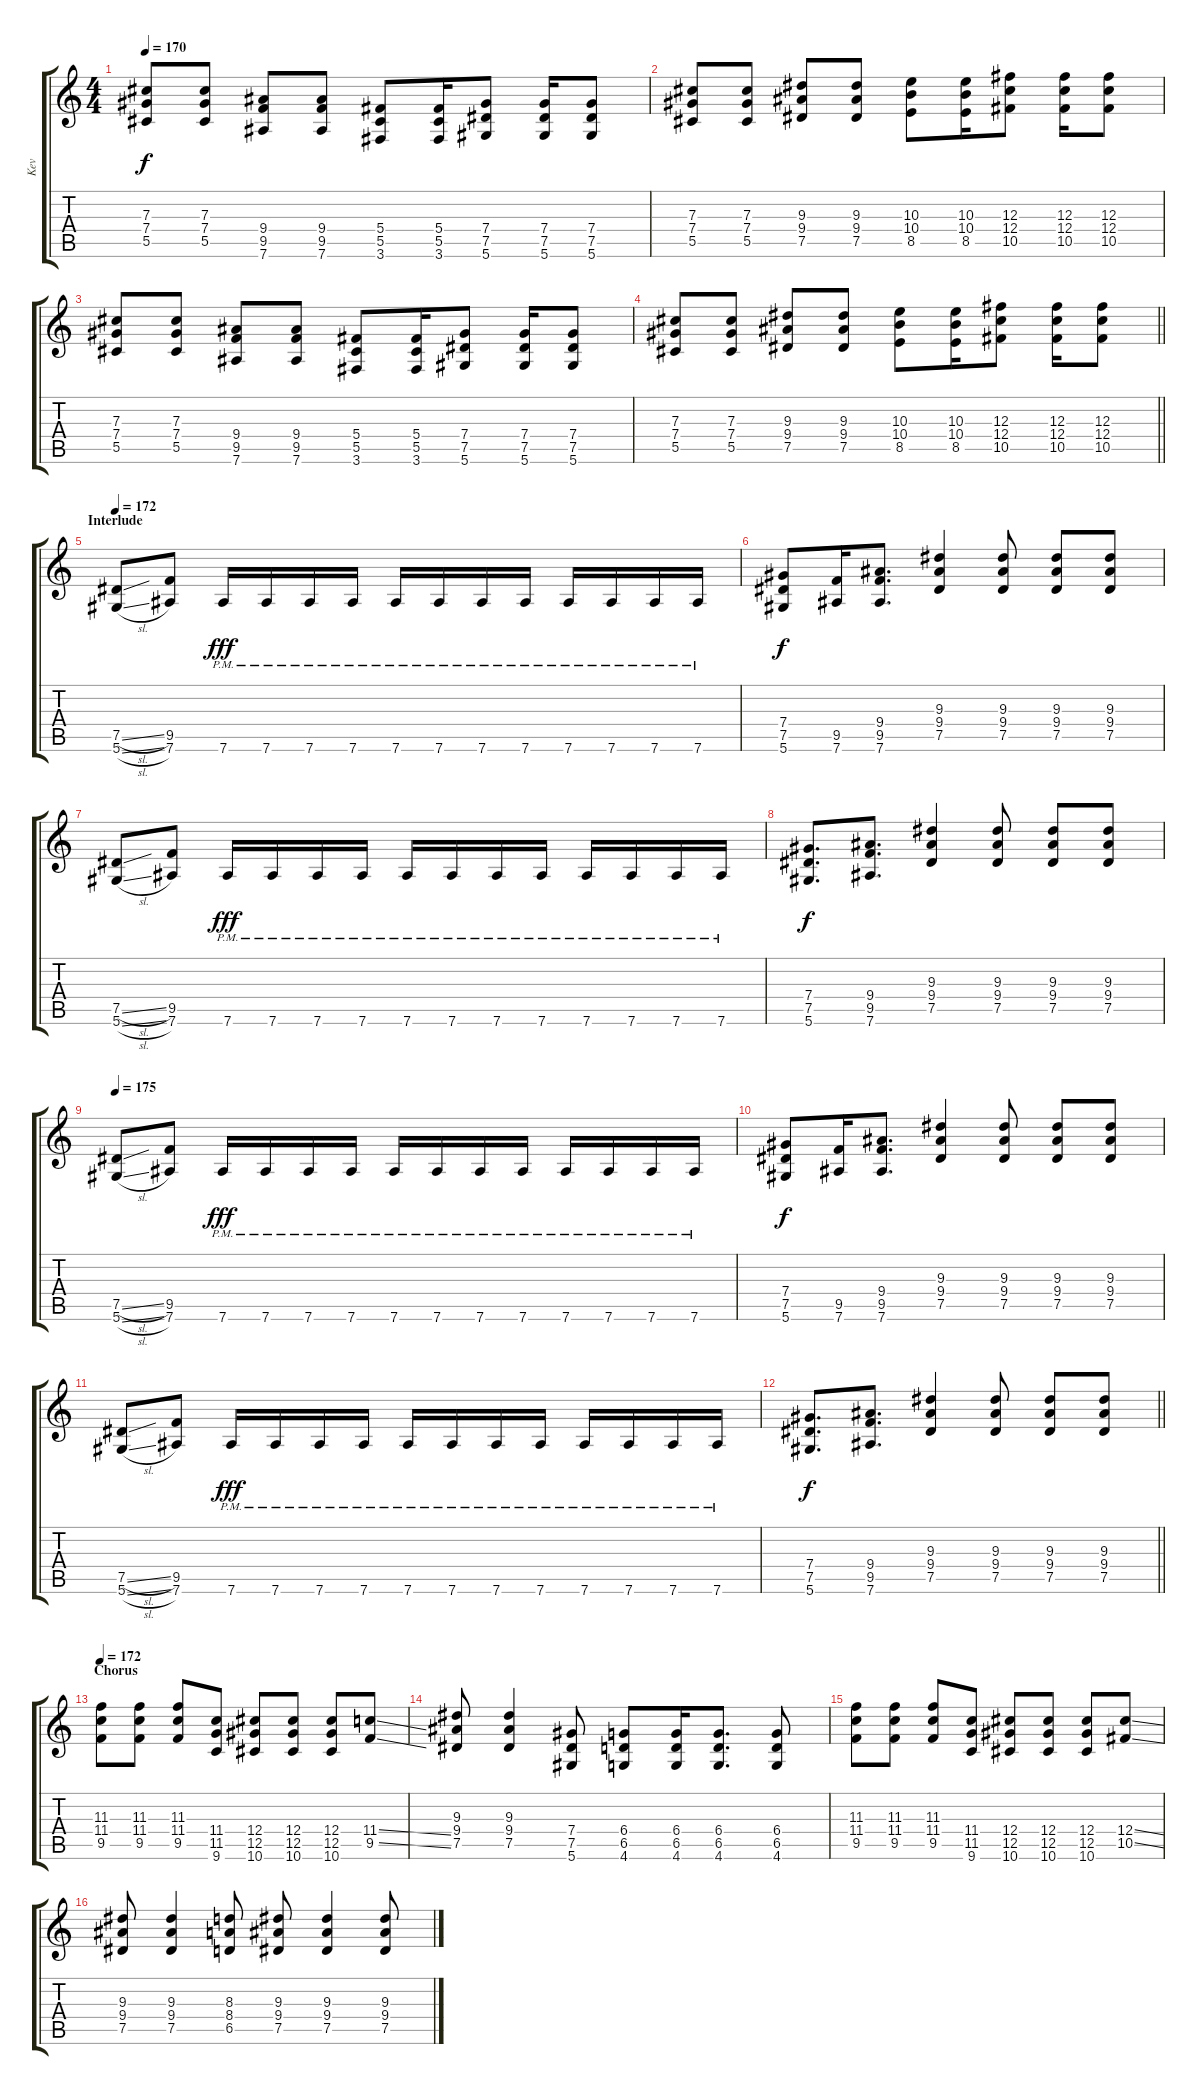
\track ("Kev" "Kev") {instrument distortionguitar}
\staff {score tabs}
\tuning (Eb4 Bb3 Gb3 Db3 Ab2 Eb2) {hide}
\ts (4 4)
\tempo 170
\clef g2
\ks c
(7.3 7.4 5.5).8{dy f} (7.3 7.4 5.5).8 (9.4 9.5 7.6).8 (9.4 9.5 7.6).8 (5.4 5.5 3.6).8 (5.4 5.5 3.6).16 (7.4 7.5 5.6).8 (7.4 7.5 5.6).16 (7.4 7.5 5.6).8 |
(7.3 7.4 5.5).8 (7.3 7.4 5.5).8 (9.3 9.4 7.5).8 (9.3 9.4 7.5).8 (10.3 10.4 8.5).8 (10.3 10.4 8.5).16 (12.3 12.4 10.5).8 (12.3 12.4 10.5).16 (12.3 12.4 10.5).8 |
(7.3 7.4 5.5).8 (7.3 7.4 5.5).8 (9.4 9.5 7.6).8 (9.4 9.5 7.6).8 (5.4 5.5 3.6).8 (5.4 5.5 3.6).16 (7.4 7.5 5.6).8 (7.4 7.5 5.6).16 (7.4 7.5 5.6).8 |
\barLineRight lightlight
(7.3 7.4 5.5).8 (7.3 7.4 5.5).8 (9.3 9.4 7.5).8 (9.3 9.4 7.5).8 (10.3 10.4 8.5).8 (10.3 10.4 8.5).16 (12.3 12.4 10.5).8 (12.3 12.4 10.5).16 (12.3 12.4 10.5).8 |
\section ("" "Interlude")
\tempo 172
(7.5{sl} 5.6{sl}).8 (9.5 7.6).8 7.6{pm}.16{dy fff} 7.6{pm}.16 7.6{pm}.16 7.6{pm}.16 7.6{pm}.16 7.6{pm}.16 7.6{pm}.16 7.6{pm}.16 7.6{pm}.16 7.6{pm}.16 7.6{pm}.16 7.6{pm}.16 |
(7.4 7.5 5.6).8{dy f} (9.5 7.6).16 (9.4 9.5 7.6).8{d} (9.3 9.4 7.5).4 (9.3 9.4 7.5).8 (9.3 9.4 7.5).8 (9.3 9.4 7.5).8 |
(7.5{sl} 5.6{sl}).8 (9.5 7.6).8 7.6{pm}.16{dy fff} 7.6{pm}.16 7.6{pm}.16 7.6{pm}.16 7.6{pm}.16 7.6{pm}.16 7.6{pm}.16 7.6{pm}.16 7.6{pm}.16 7.6{pm}.16 7.6{pm}.16 7.6{pm}.16 |
(7.4 7.5 5.6).8{d dy f} (9.4 9.5 7.6).8{d} (9.3 9.4 7.5).4 (9.3 9.4 7.5).8 (9.3 9.4 7.5).8 (9.3 9.4 7.5).8 |
\tempo 175
(7.5{sl} 5.6{sl}).8 (9.5 7.6).8 7.6{pm}.16{dy fff} 7.6{pm}.16 7.6{pm}.16 7.6{pm}.16 7.6{pm}.16 7.6{pm}.16 7.6{pm}.16 7.6{pm}.16 7.6{pm}.16 7.6{pm}.16 7.6{pm}.16 7.6{pm}.16 |
(7.4 7.5 5.6).8{dy f} (9.5 7.6).16 (9.4 9.5 7.6).8{d} (9.3 9.4 7.5).4 (9.3 9.4 7.5).8 (9.3 9.4 7.5).8 (9.3 9.4 7.5).8 |
(7.5{sl} 5.6{sl}).8 (9.5 7.6).8 7.6{pm}.16{dy fff} 7.6{pm}.16 7.6{pm}.16 7.6{pm}.16 7.6{pm}.16 7.6{pm}.16 7.6{pm}.16 7.6{pm}.16 7.6{pm}.16 7.6{pm}.16 7.6{pm}.16 7.6{pm}.16 |
\barLineRight lightlight
(7.4 7.5 5.6).8{d dy f} (9.4 9.5 7.6).8{d} (9.3 9.4 7.5).4 (9.3 9.4 7.5).8 (9.3 9.4 7.5).8 (9.3 9.4 7.5).8 |
\section ("" "Chorus")
\tempo 172
(11.3 11.4 9.5).8 (11.3 11.4 9.5).8 (11.3 11.4 9.5).8 (11.4 11.5 9.6).8 (12.4 12.5 10.6).8 (12.4 12.5 10.6).8 (12.4 12.5 10.6).8 (11.4{ss} 9.5{ss}).8 |
(9.3 9.4 7.5).8 (9.3 9.4 7.5).4 (7.4 7.5 5.6).8 (6.4 6.5 4.6).8 (6.4 6.5 4.6).16 (6.4 6.5 4.6).8{d} (6.4 6.5 4.6).8 |
(11.3 11.4 9.5).8 (11.3 11.4 9.5).8 (11.3 11.4 9.5).8 (11.4 11.5 9.6).8 (12.4 12.5 10.6).8 (12.4 12.5 10.6).8 (12.4 12.5 10.6).8 (12.4{ss} 10.5{ss}).8 |
(9.3 9.4 7.5).8 (9.3 9.4 7.5).4 (8.3 8.4 6.5).8 (9.3 9.4 7.5).8 (9.3 9.4 7.5).4 (9.3 9.4 7.5).8
